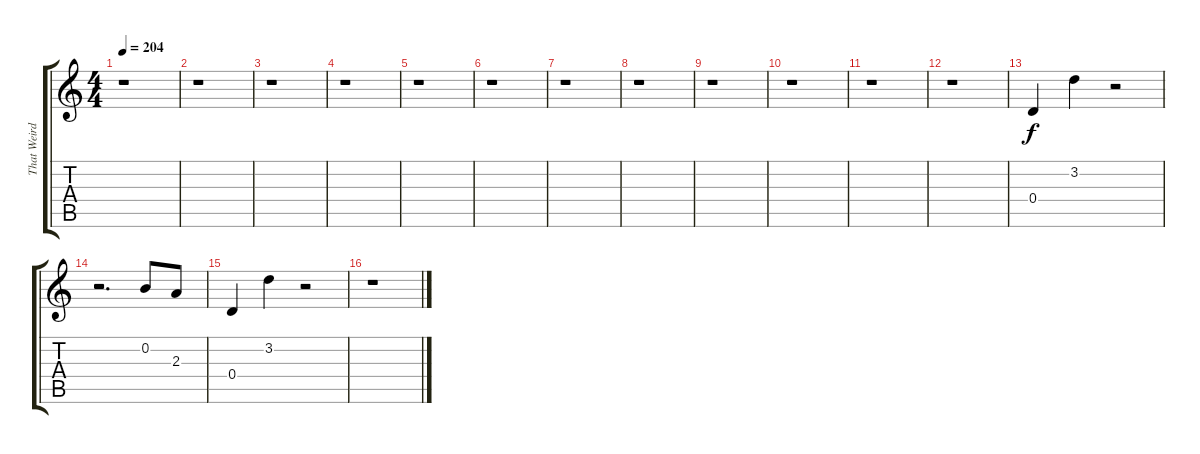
\track ("That Weird Guitar Thingy That I Can't Qu" "That Weird") {instrument guitarharmonics}
\staff {score tabs}
\tuning (E4 B3 G3 D3 A2 E2) {hide}
\ts (4 4)
\tempo 204
\clef g2
\ks c
r.1{dy fff} |
r.1 |
r.1 |
r.1 |
r.1 |
r.1 |
r.1 |
r.1 |
r.1 |
r.1 |
r.1 |
r.1 |
0.4.4{dy f} 3.2.4 r.2 |
r.2{d} 0.2.8 2.3.8 |
0.4.4 3.2.4 r.2 |
r.1
